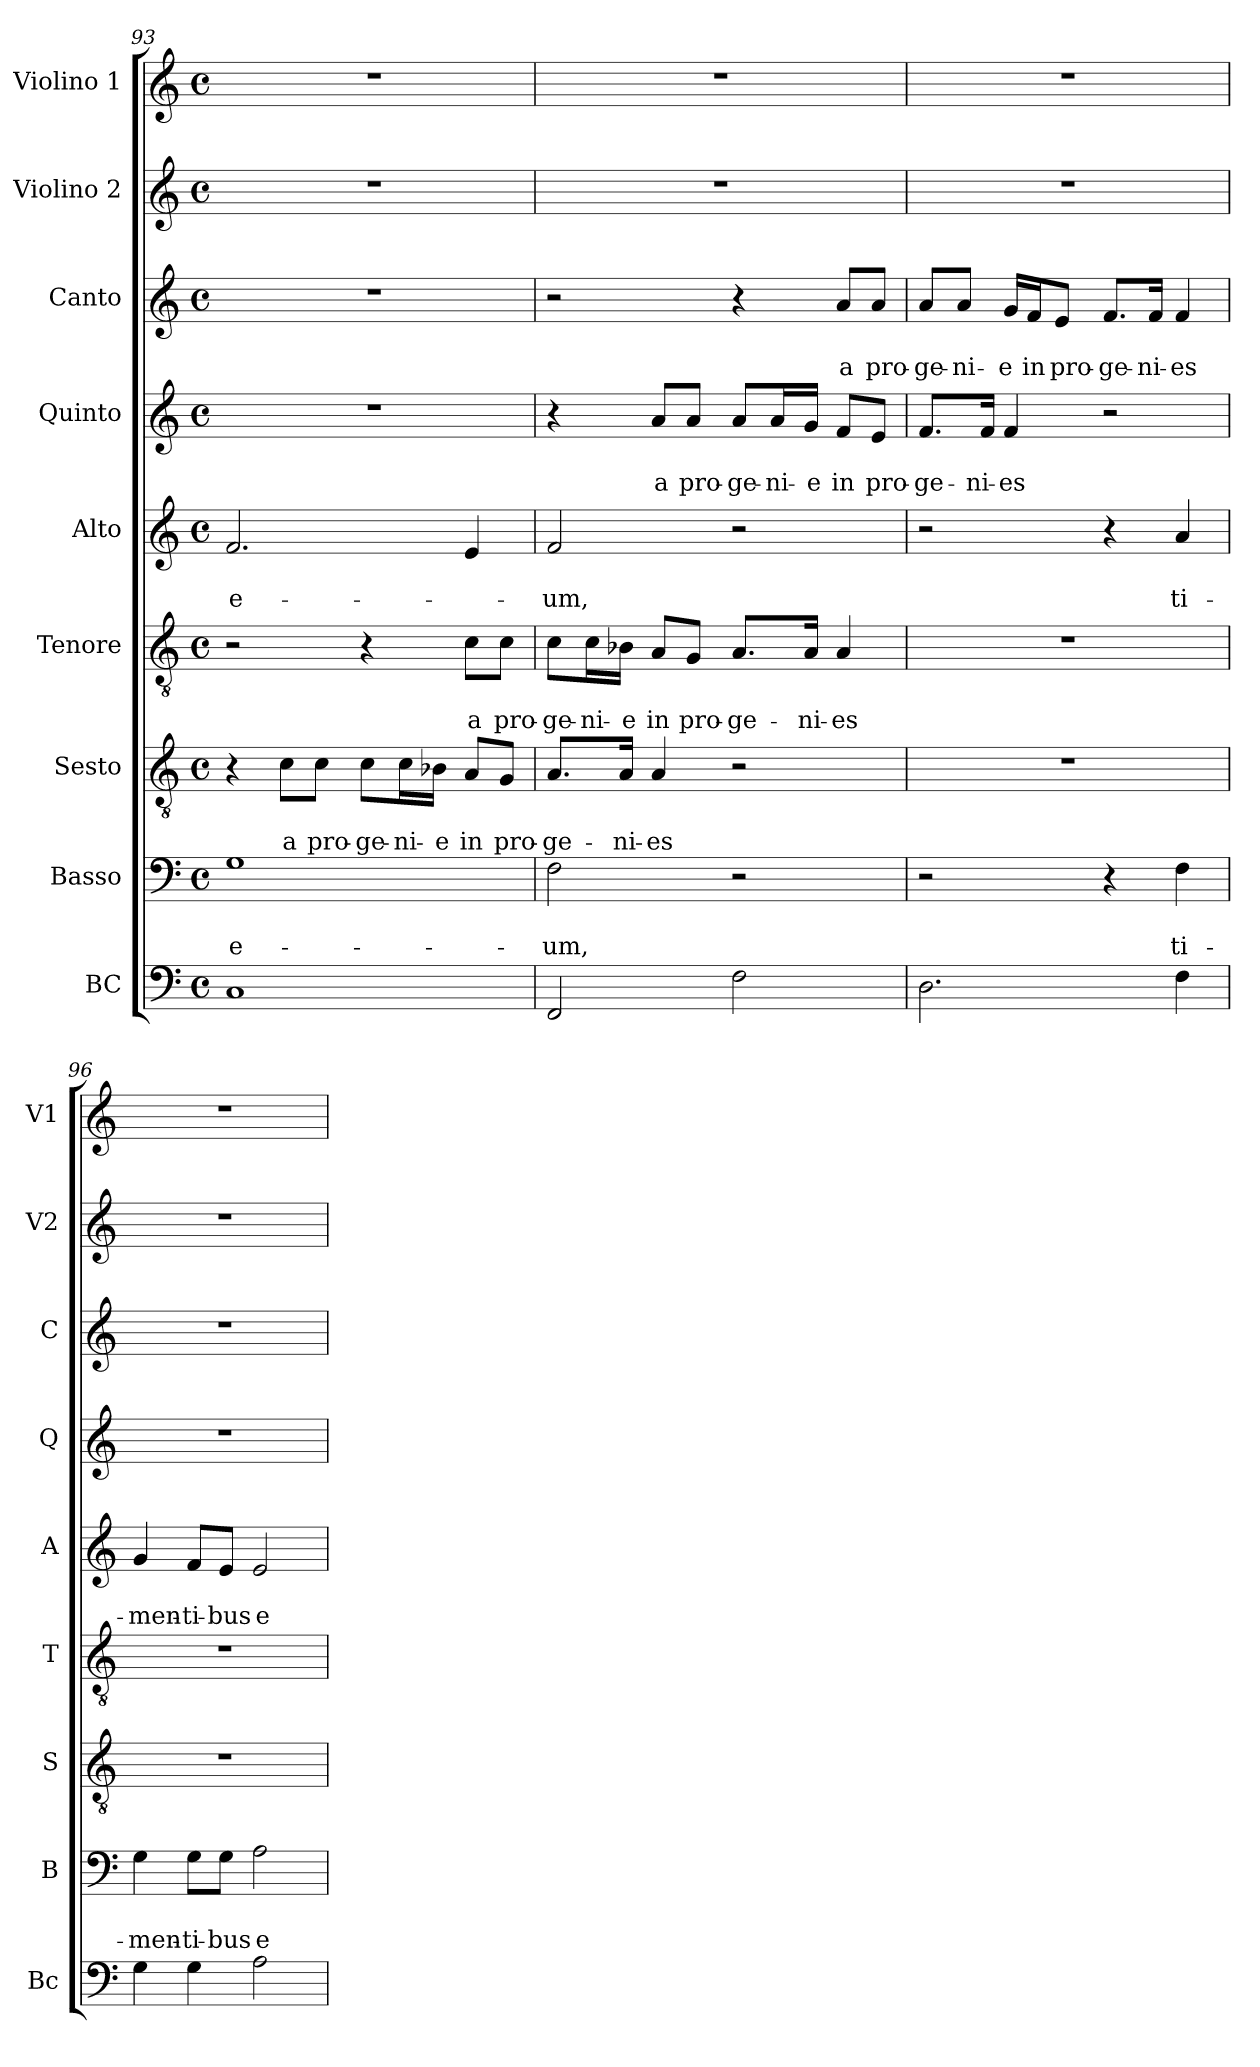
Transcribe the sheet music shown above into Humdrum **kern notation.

**kern	**kern	**text	**text	**kern	**text	**text	**kern	**text	**text	**kern	**text	**text	**kern	**text	**text	**kern	**text	**text	**kern	**kern
*part9	*part8	*part8	*part8	*part7	*part7	*part7	*part6	*part6	*part6	*part5	*part5	*part5	*part4	*part4	*part4	*part3	*part3	*part3	*part2	*part1
*staff9	*staff8	*staff8	*staff8	*staff7	*staff7	*staff7	*staff6	*staff6	*staff6	*staff5	*staff5	*staff5	*staff4	*staff4	*staff4	*staff3	*staff3	*staff3	*staff2	*staff1
*I"BC	*I"Basso	*	*	*I"Sesto	*	*	*I"Tenore	*	*	*I"Alto	*	*	*I"Quinto	*	*	*I"Canto	*	*	*I"Violino 2	*I"Violino 1
*I'Bc	*I'B	*	*	*I'S	*	*	*I'T	*	*	*I'A	*	*	*I'Q	*	*	*I'C	*	*	*I'V2	*I'V1
*clefF4	*clefF4	*	*	*clefGv2	*	*	*clefGv2	*	*	*clefG2	*	*	*clefG2	*	*	*clefG2	*	*	*clefG2	*clefG2
*k[]	*k[]	*	*	*k[]	*	*	*k[]	*	*	*k[]	*	*	*k[]	*	*	*k[]	*	*	*k[]	*k[]
*C:	*C:	*	*	*C:	*	*	*C:	*	*	*C:	*	*	*C:	*	*	*C:	*	*	*C:	*C:
*M4/4	*M4/4	*	*	*M4/4	*	*	*M4/4	*	*	*M4/4	*	*	*M4/4	*	*	*M4/4	*	*	*M4/4	*M4/4
*met(c)	*met(c)	*	*	*met(c)	*	*	*met(c)	*	*	*met(c)	*	*	*met(c)	*	*	*met(c)	*	*	*met(c)	*met(c)
=93	=93	=93	=93	=93	=93	=93	=93	=93	=93	=93	=93	=93	=93	=93	=93	=93	=93	=93	=93	=93
!	!	!	!LO:LY:b	!	!	!	!	!	!	!	!	!LO:LY:b	!	!	!	!	!	!	!	!
1C	1G	.	e-	4r	.	.	2r	.	.	2.f/	.	e-	1r	.	.	1r	.	.	1r	1r
!	!	!	!	!	!	!LO:LY:b	!	!	!	!	!	!	!	!	!	!	!	!	!	!
.	.	.	.	8c\L	.	a	.	.	.	.	.	.	.	.	.	.	.	.	.	.
!	!	!	!	!	!	!LO:LY:b	!	!	!	!	!	!	!	!	!	!	!	!	!	!
.	.	.	.	8c\J	.	pro-	.	.	.	.	.	.	.	.	.	.	.	.	.	.
!	!	!	!	!	!	!LO:LY:b	!	!	!	!	!	!	!	!	!	!	!	!	!	!
.	.	.	.	8c\L	.	-ge-	4r	.	.	.	.	.	.	.	.	.	.	.	.	.
!	!	!	!	!	!	!LO:LY:b	!	!	!	!	!	!	!	!	!	!	!	!	!	!
.	.	.	.	16c\L	.	-ni-	.	.	.	.	.	.	.	.	.	.	.	.	.	.
!	!	!	!	!	!	!LO:LY:b	!	!	!	!	!	!	!	!	!	!	!	!	!	!
.	.	.	.	16B-X\JJ	.	-e	.	.	.	.	.	.	.	.	.	.	.	.	.	.
!	!	!	!	!	!	!LO:LY:b	!	!	!LO:LY:b	!	!	!	!	!	!	!	!	!	!	!
.	.	.	.	8A/L	.	in	8c\L	.	a	4e/	.	.	.	.	.	.	.	.	.	.
!	!	!	!	!	!	!LO:LY:b	!	!	!LO:LY:b	!	!	!	!	!	!	!	!	!	!	!
.	.	.	.	8G/J	.	pro-	8c\J	.	pro-	.	.	.	.	.	.	.	.	.	.	.
=94	=94	=94	=94	=94	=94	=94	=94	=94	=94	=94	=94	=94	=94	=94	=94	=94	=94	=94	=94	=94
!	!	!	!LO:LY:b	!	!	!LO:LY:b	!	!	!LO:LY:b	!	!	!LO:LY:b	!	!	!	!	!	!	!	!
2FF/	2F\	.	-um,	8.A/L	.	-ge-	8c\L	.	-ge-	2f/	.	-um,	4r	.	.	2r	.	.	1r	1r
!	!	!	!	!	!	!	!	!	!LO:LY:b	!	!	!	!	!	!	!	!	!	!	!
.	.	.	.	.	.	.	16c\L	.	-ni-	.	.	.	.	.	.	.	.	.	.	.
!	!	!	!	!	!	!LO:LY:b	!	!	!LO:LY:b	!	!	!	!	!	!	!	!	!	!	!
.	.	.	.	16A/Jk	.	-ni-	16B-X\JJ	.	-e	.	.	.	.	.	.	.	.	.	.	.
!	!	!	!	!	!	!LO:LY:b	!	!	!LO:LY:b	!	!	!	!	!	!LO:LY:b	!	!	!	!	!
.	.	.	.	4A/	.	-es	8A/L	.	in	.	.	.	8a/L	.	a	.	.	.	.	.
!	!	!	!	!	!	!	!	!	!LO:LY:b	!	!	!	!	!	!LO:LY:b	!	!	!	!	!
.	.	.	.	.	.	.	8G/J	.	pro-	.	.	.	8a/J	.	pro-	.	.	.	.	.
!	!	!	!	!	!	!	!	!	!LO:LY:b	!	!	!	!	!	!LO:LY:b	!	!	!	!	!
2F\	2r	.	.	2r	.	.	8.A/L	.	-ge-	2r	.	.	8a/L	.	-ge-	4r	.	.	.	.
!	!	!	!	!	!	!	!	!	!	!	!	!	!	!	!LO:LY:b	!	!	!	!	!
.	.	.	.	.	.	.	.	.	.	.	.	.	16a/L	.	-ni-	.	.	.	.	.
!	!	!	!	!	!	!	!	!	!LO:LY:b	!	!	!	!	!	!LO:LY:b	!	!	!	!	!
.	.	.	.	.	.	.	16A/Jk	.	-ni-	.	.	.	16g/JJ	.	-e	.	.	.	.	.
!	!	!	!	!	!	!	!	!	!LO:LY:b	!	!	!	!	!	!LO:LY:b	!	!	!LO:LY:b	!	!
.	.	.	.	.	.	.	4A/	.	-es	.	.	.	8f/L	.	in	8a/L	.	a	.	.
!	!	!	!	!	!	!	!	!	!	!	!	!	!	!	!LO:LY:b	!	!	!LO:LY:b	!	!
.	.	.	.	.	.	.	.	.	.	.	.	.	8e/J	.	pro-	8a/J	.	pro-	.	.
!!LO:LB:g=z
=95	=95	=95	=95	=95	=95	=95	=95	=95	=95	=95	=95	=95	=95	=95	=95	=95	=95	=95	=95	=95
!	!	!	!	!	!	!	!	!	!	!	!	!	!	!	!LO:LY:b	!	!	!LO:LY:b	!	!
2.D\	2r	.	.	1r	.	.	1r	.	.	2r	.	.	8.f/L	.	-ge-	8a/L	.	-ge-	1r	1r
!	!	!	!	!	!	!	!	!	!	!	!	!	!	!	!	!	!	!LO:LY:b	!	!
.	.	.	.	.	.	.	.	.	.	.	.	.	.	.	.	8a/J	.	-ni-	.	.
!	!	!	!	!	!	!	!	!	!	!	!	!	!	!	!LO:LY:b	!	!	!	!	!
.	.	.	.	.	.	.	.	.	.	.	.	.	16f/Jk	.	-ni-	.	.	.	.	.
!	!	!	!	!	!	!	!	!	!	!	!	!	!	!	!LO:LY:b	!	!	!LO:LY:b	!	!
.	.	.	.	.	.	.	.	.	.	.	.	.	4f/	.	-es	16g/LL	.	-e	.	.
!	!	!	!	!	!	!	!	!	!	!	!	!	!	!	!	!	!	!LO:LY:b	!	!
.	.	.	.	.	.	.	.	.	.	.	.	.	.	.	.	16f/J	.	in	.	.
!	!	!	!	!	!	!	!	!	!	!	!	!	!	!	!	!	!	!LO:LY:b	!	!
.	.	.	.	.	.	.	.	.	.	.	.	.	.	.	.	8e/J	.	pro-	.	.
!	!	!	!	!	!	!	!	!	!	!	!	!	!	!	!	!	!	!LO:LY:b	!	!
.	4r	.	.	.	.	.	.	.	.	4r	.	.	2r	.	.	8.f/L	.	-ge-	.	.
!	!	!	!	!	!	!	!	!	!	!	!	!	!	!	!	!	!	!LO:LY:b	!	!
.	.	.	.	.	.	.	.	.	.	.	.	.	.	.	.	16f/Jk	.	-ni-	.	.
!	!	!	!LO:LY:b	!	!	!	!	!	!	!	!	!LO:LY:b	!	!	!	!	!	!LO:LY:b	!	!
4F\	4F\	.	ti-	.	.	.	.	.	.	4a/	.	ti-	.	.	.	4f/	.	-es	.	.
=96	=96	=96	=96	=96	=96	=96	=96	=96	=96	=96	=96	=96	=96	=96	=96	=96	=96	=96	=96	=96
!	!	!	!LO:LY:b	!	!	!	!	!	!	!	!	!LO:LY:b	!	!	!	!	!	!	!	!
4G\	4G\	.	-men-	1r	.	.	1r	.	.	4g/	.	-men-	1r	.	.	1r	.	.	1r	1r
!	!	!	!LO:LY:b	!	!	!	!	!	!	!	!	!LO:LY:b	!	!	!	!	!	!	!	!
4G\	8G\L	.	-ti-	.	.	.	.	.	.	8f/L	.	-ti-	.	.	.	.	.	.	.	.
!	!	!	!LO:LY:b	!	!	!	!	!	!	!	!	!LO:LY:b	!	!	!	!	!	!	!	!
.	8G\J	.	-bus	.	.	.	.	.	.	8e/J	.	-bus	.	.	.	.	.	.	.	.
!	!	!	!LO:LY:b	!	!	!	!	!	!	!	!	!LO:LY:b	!	!	!	!	!	!	!	!
2A\	2A\	.	e-	.	.	.	.	.	.	2e/	.	e-	.	.	.	.	.	.	.	.
=	=	=	=	=	=	=	=	=	=	=	=	=	=	=	=	=	=	=	=	=
*-	*-	*-	*-	*-	*-	*-	*-	*-	*-	*-	*-	*-	*-	*-	*-	*-	*-	*-	*-	*-
